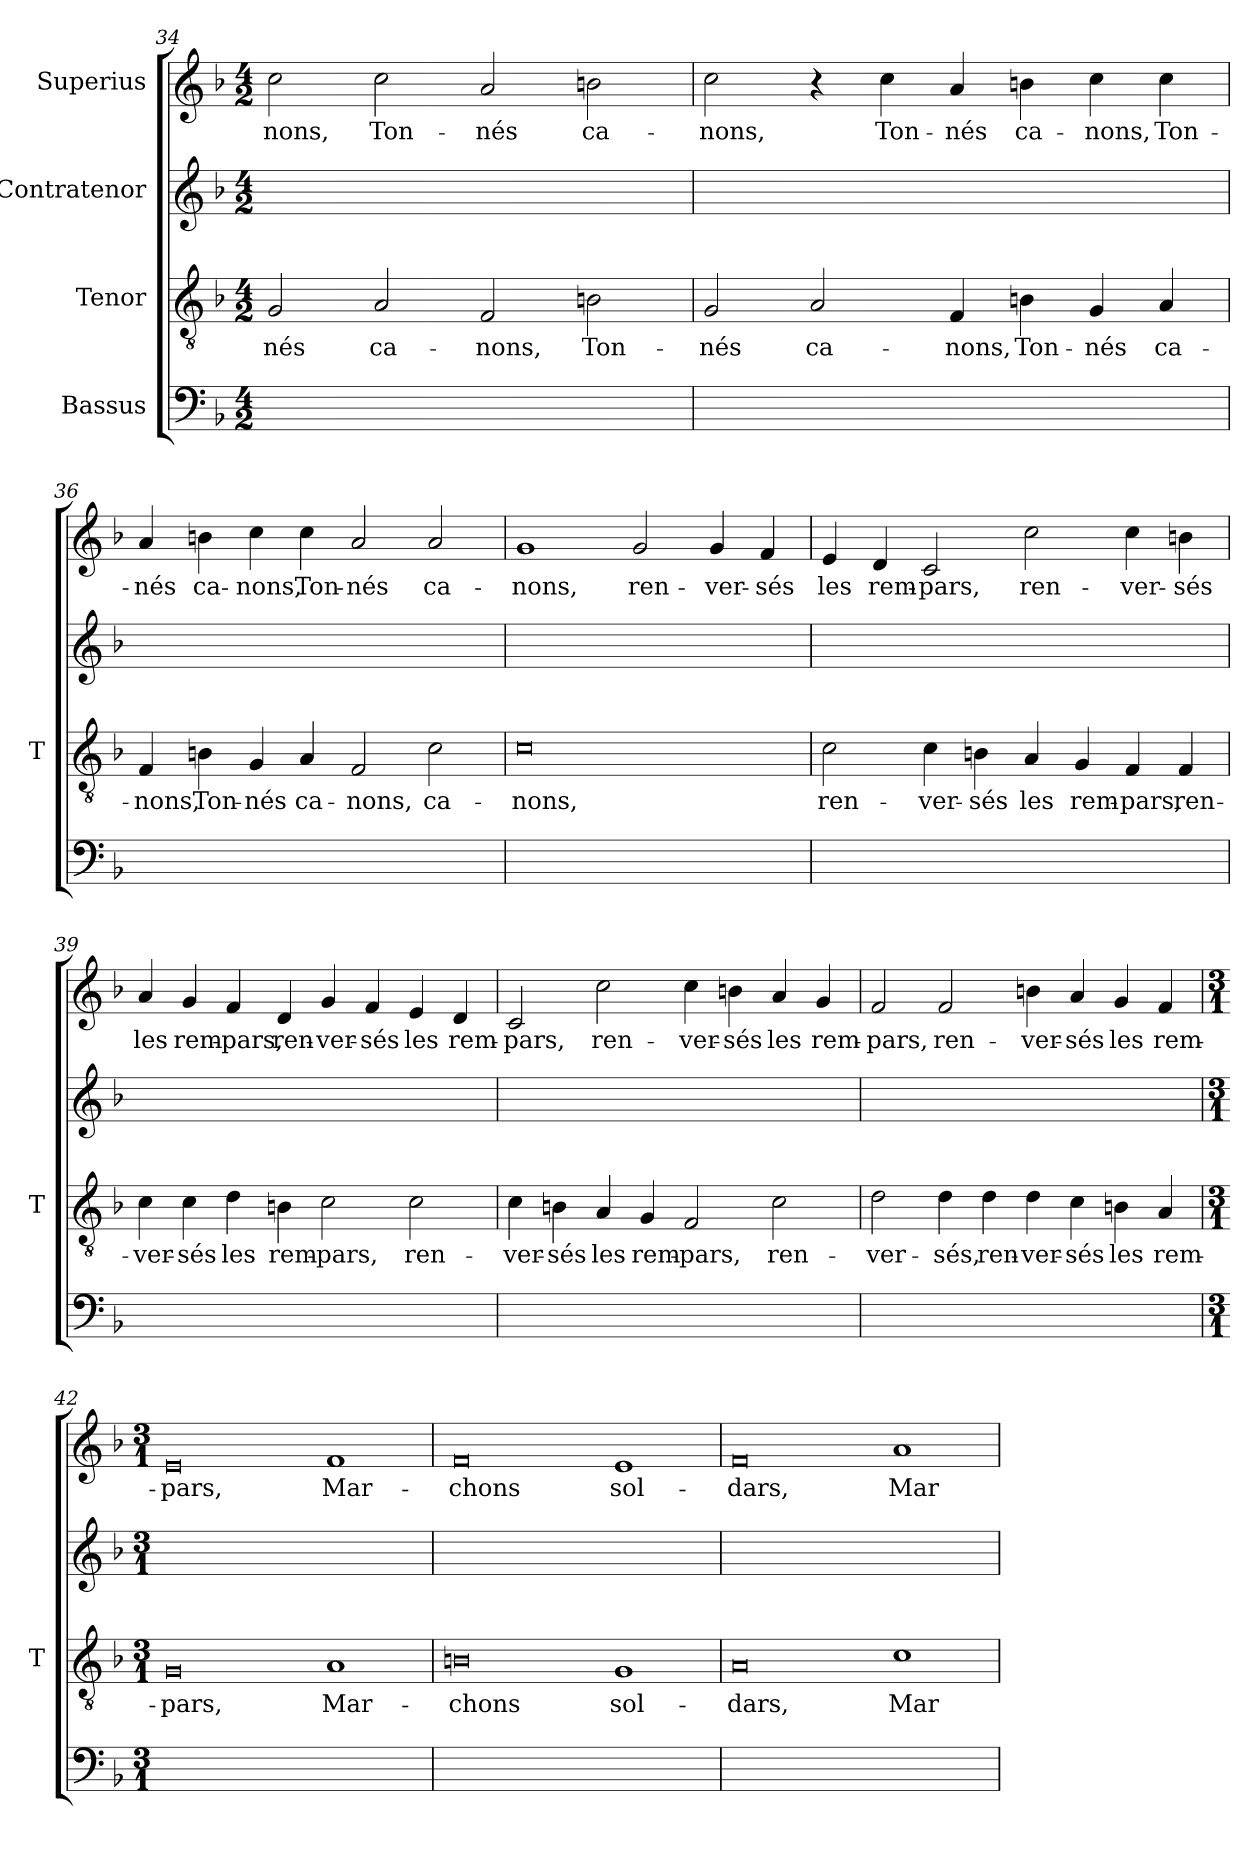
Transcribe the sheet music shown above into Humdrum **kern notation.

**kern	**kern	**text	**kern	**kern	**text
*part4	*part3	*part3	*part2	*part1	*part1
*staff4	*staff3	*staff3	*staff2	*staff1	*staff1
*I"Bassus	*I"Tenor	*	*I"Contratenor	*I"Superius	*
*	*I'T	*	*	*	*
*clefF4	*clefGv2	*	*clefG2	*clefG2	*
*k[b-]	*k[b-]	*	*k[b-]	*k[b-]	*
*M4/2	*M4/2	*	*M4/2	*M4/2	*
=34	=34	=34	=34	=34	=34
0ryy	2G	-nés	0ryy	2cc	-nons,
.	2A	ca-	.	2cc	Ton-
.	2F	-nons,	.	2a	-nés
.	2Bn	Ton-	.	2bn	ca-
=35	=35	=35	=35	=35	=35
0ryy	2G	-nés	0ryy	2cc	-nons,
.	2A	ca-	.	4r	.
.	.	.	.	4cc	Ton-
.	4F	-nons,	.	4a	-nés
.	4Bn	Ton-	.	4bn	ca-
.	4G	-nés	.	4cc	-nons,
.	4A	ca-	.	4cc	Ton-
=36	=36	=36	=36	=36	=36
0ryy	4F	-nons,	0ryy	4a	-nés
.	4Bn	Ton-	.	4bn	ca-
.	4G	-nés	.	4cc	-nons,
.	4A	ca-	.	4cc	Ton-
.	2F	-nons,	.	2a	-nés
.	2c	ca-	.	2a	ca-
=37	=37	=37	=37	=37	=37
0ryy	0c	-nons,	0ryy	1g	-nons,
.	.	.	.	2g	ren-
.	.	.	.	4g	ver-
.	.	.	.	4f	-sés
=38	=38	=38	=38	=38	=38
0ryy	2c	ren-	0ryy	4e	-les
.	.	.	.	4d	rem-
.	4c	ver-	.	2c	-pars,
.	4Bn	-sés	.	.	.
.	4A	-les	.	2cc	ren-
.	4G	rem-	.	.	.
.	4F	-pars,	.	4cc	ver-
.	4F	ren-	.	4bn	-sés
=39	=39	=39	=39	=39	=39
0ryy	4c	ver-	0ryy	4a	-les
.	4c	-sés	.	4g	rem-
.	4d	-les	.	4f	-pars,
.	4Bn	rem-	.	4d	ren-
.	2c	-pars,	.	4g	ver-
.	.	.	.	4f	-sés
.	2c	ren-	.	4e	-les
.	.	.	.	4d	rem-
=40	=40	=40	=40	=40	=40
0ryy	4c	ver-	0ryy	2c	-pars,
.	4Bn	-sés	.	.	.
.	4A	-les	.	2cc	ren-
.	4G	rem-	.	.	.
.	2F	-pars,	.	4cc	ver-
.	.	.	.	4bn	-sés
.	2c	ren-	.	4a	-les
.	.	.	.	4g	rem-
=41	=41	=41	=41	=41	=41
0ryy	2d	ver-	0ryy	2f	-pars,
.	4d	-sés,	.	2f	ren-
.	4d	ren-	.	.	.
.	4d	ver-	.	4bn	ver-
.	4c	-sés	.	4a	-sés
.	4Bn	-les	.	4g	-les
.	4A	rem-	.	4f	rem-
=42	=42	=42	=42	=42	=42
*M3/1	*M3/1	*	*M3/1	*M3/1	*
0.ryy	0G	-pars,	0.ryy	0e	-pars,
.	1A	Mar-	.	1f	Mar-
=43	=43	=43	=43	=43	=43
0.ryy	0Bn	-chons	0.ryy	0f	-chons
.	1G	sol-	.	1e	sol-
=44	=44	=44	=44	=44	=44
0.ryy	0A	-dars,	0.ryy	0f	-dars,
.	1c	Mar-	.	1a	Mar-
=	=	=	=	=	=
*-	*-	*-	*-	*-	*-
